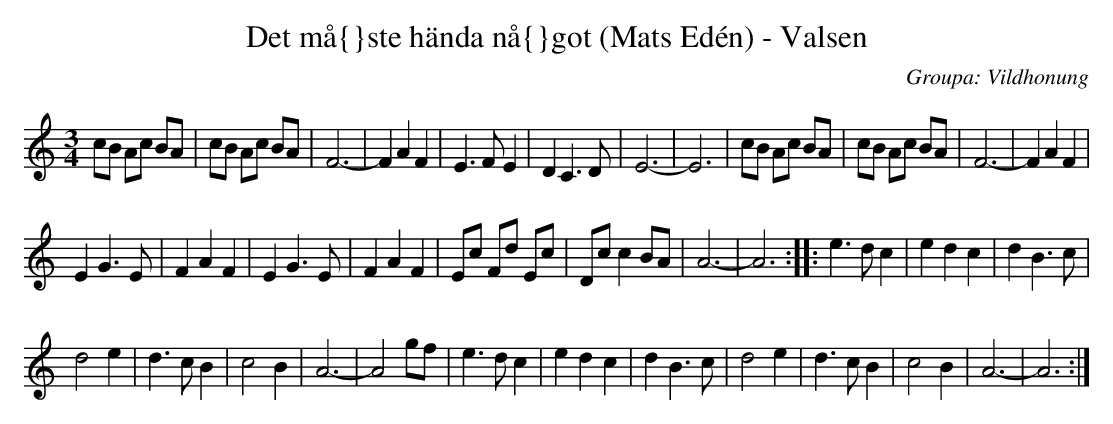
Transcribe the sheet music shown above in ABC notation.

X:1
T:Det m\aa{}ste hända n\aa{}got (Mats Edén) - Valsen
C:Groupa: Vildhonung
M:3/4
L:1/8
K:C
cB Ac BA|cB Ac BA|F6-|F2 A2 F2|E3F E2|D2 C3D|E6-|E6|\
cB Ac BA|cB Ac BA|F6-|F2 A2 F2|
E2 G3E|F2A2F2|\
E2 G3E|F2A2F2|Ec Fd Ec|Dc c2 BA|A6-|A6:|\
|:e3dc2|e2d2c2|d2B3c|
d4e2|d3cB2|c4B2|A6-|A4gf|\
e3dc2|e2d2c2|d2B3c|d4e2|d3cB2|c4B2|A6-|A6:|
